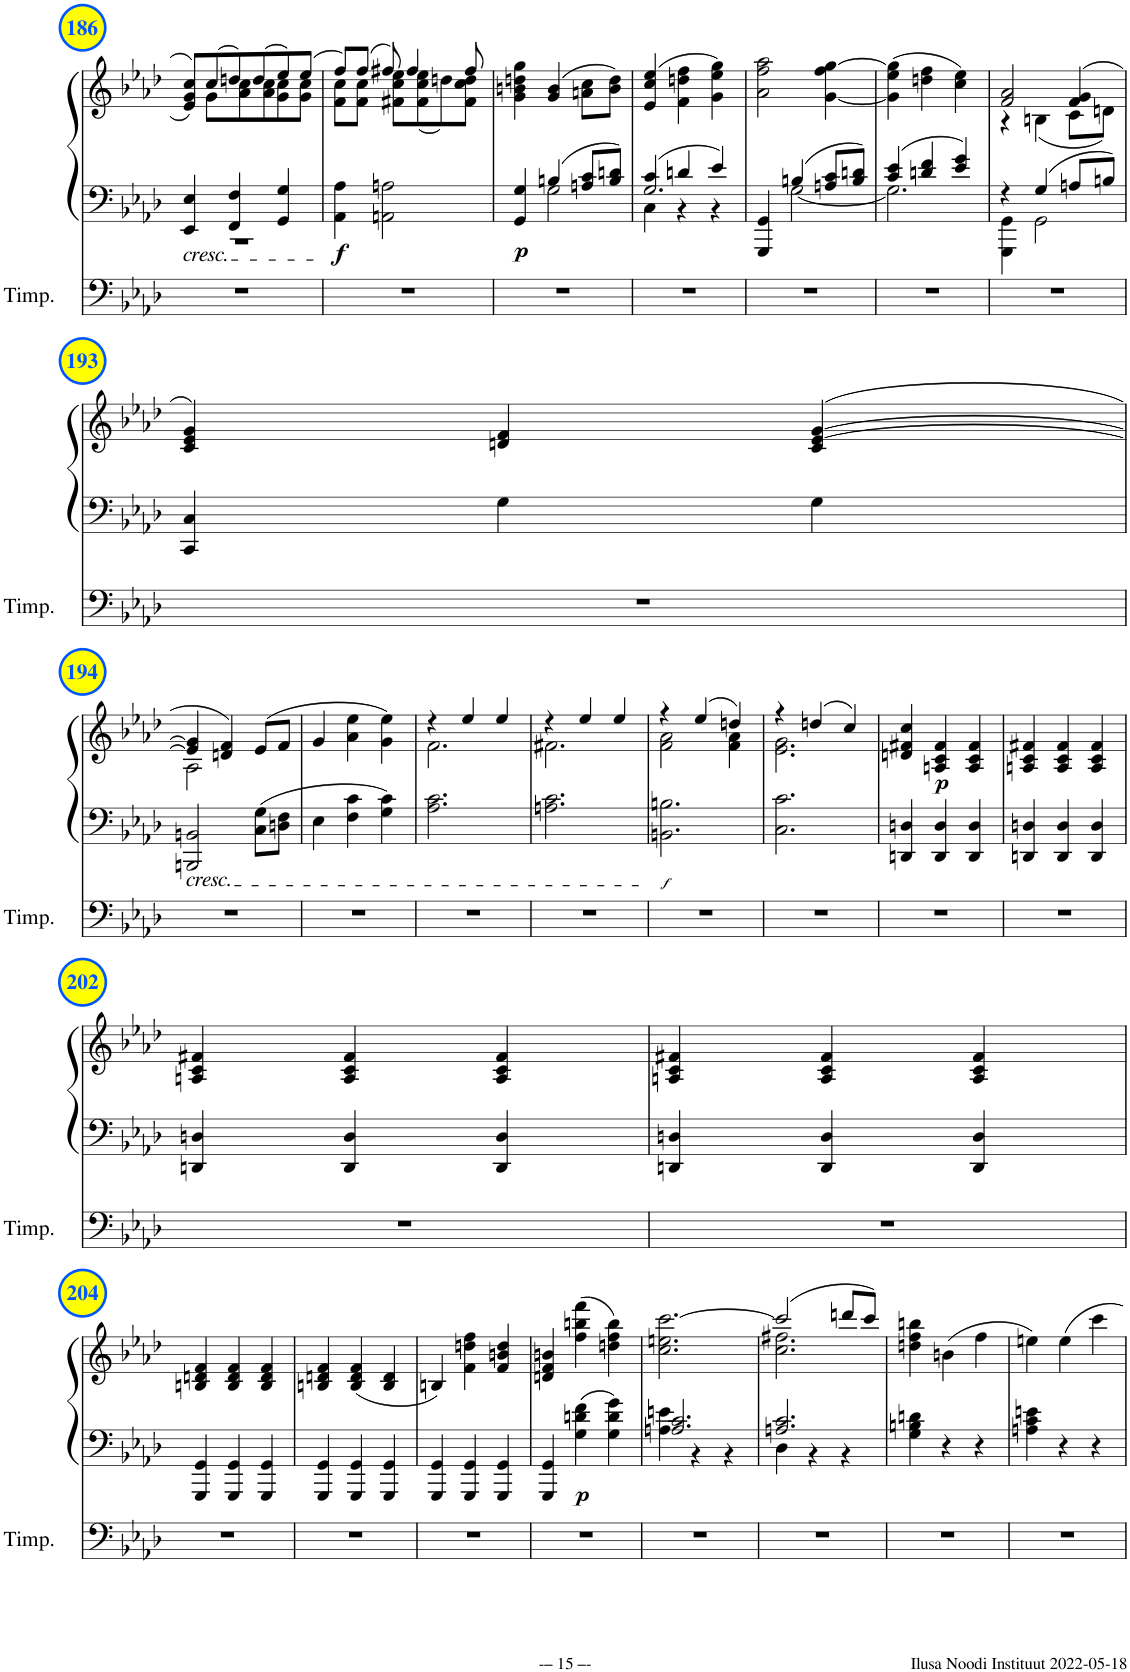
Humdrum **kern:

**kern	**kern	**kern	**dynam
*part2	*part1	*part1	*part1
*staff3	*staff2	*staff1	*staff1/2
*I"Timpani	*I"Piano	*	*
*I'Timp.	*I'Pno	*	*
!!LO:PB:g=z
*clefF4	*clefF4	*clefG2	*
*k[b-e-a-d-]	*k[b-e-a-d-]	*k[b-e-a-d-]	*
*M3/4	*M3/4	*M3/4	*
=186	=186	=186	=186
*	*^	*^	*
!	!LO:TX:b:i:t=cresc.	!	!	!	!
2.r	4EE-/ 4E-/	2.r	8e-/ 8g/ 8cc/L	8ryy	.
.	.	.	(8cc/	8g\L	.
.	4FF/ 4F/	.	8ddn/)	8a-\ 8cc\	.
.	.	.	(8dd/	8a-\ 8cc\	.
.	4GG/ 4G/	.	8ee-/)	8g\ 8cc\	.
.	.	.	(8ee-/J	8g\ 8cc\J	.
*	*v	*v	*	*	*
=187	=187	=187	=187	=187
!	!	!	!	!LO:DY:b=2
2.r	4AA-\ 4A-\	8ff/L)	8f\ 8cc\L	f
.	.	(8ff/J	8f\ 8cc\J	.
.	2AAn\ 2An\	8ff#X/)	8f#X\ 8cc\ 8ee-\L	.
.	.	4ff#/	(8f#\ 8cc\ 8ee-\	.
.	.	.	8ddn\)	.
.	.	8ff#/	8f#\ 8cc\ 8dd\J	.
=188	=188	=188	=188	=188
*	*^	*	*	*
!	!	!	!	!	!LO:DY:b=2
*	*	*	*v	*v	*
2.r	4GG/ 4G/	4ryy	4g\ 4bn\ 4ddn\ 4gg\	p
.	4Bn/	2G\	(4g/ 4b/	.
.	8An/ 8c/L	.	8an\ 8cc\L	.
.	8B/ 8dn/J	.	8b\ 8dd\J)	.
=189	=189	=189	=189	=189
*	*	*^	*	*
2.r	4c/	2.G/	4C\	(4e-/ 4cc/ 4ee-/	.
.	4dn/	.	4r	4f\ 4ddn\ 4ff\	.
.	4e-/	.	4r	4g\ 4ee-\ 4gg\)	.
*	*	*v	*v	*	*
=190	=190	=190	=190	=190
2.r	4GGG/ 4GG/	4ryy	2a-\ 2ff\ 2aa-\	.
.	4Bn/	[2G\	.	.
.	8An/ 8c/L	.	[4g\ 4ff\ [4gg\	.
.	8B/ 8dn/J	.	.	.
=191	=191	=191	=191	=191
2.r	4c/ 4e-/	2.G\]	(4g\] 4ee-\ 4gg\]	.
.	4dn/ 4f/	.	4ddn\ 4ff\	.
.	4e-/ 4g/	.	4cc\ 4ee-\)	.
=192	=192	=192	=192	=192
*	*	*	*^	*
2.r	4r	4GGG\ 4GG\	2f/ 2a-/	4r	.
.	4G/	2GG\	.	(4Bn\	.
.	8An/L	.	(4f/ 4g/	8c\L	.
.	8Bn/J	.	.	8dn\J)	.
*	*v	*v	*	*	*
*	*	*v	*v	*
!!LO:LB:g=z
=193	=193	=193	=193
2.r	4CC/ 4C/	4c/ 4e-/ 4g/)	.
.	4G\	4dn/ 4f/	.
.	4G\	(>4c/ [4e-/ [4g/	.
!!LO:LB:g=z
=194	=194	=194	=194
*	*	*^	*
!	!LO:TX:b:i:t=cresc.	!	!	!
2.r	2BBBn/ 2BBn/	4e-/] 4g/]	2A-\	.
.	.	4dn/ 4f/)	.	.
.	8C\ 8G\L	(8e-/L	4ryy	.
.	8Dn\ 8F\J	8f/J	.	.
*	*	*v	*v	*
=195	=195	=195	=195
2.r	4E-\	4g/	.
.	4F\ 4c\	4a-\ 4ee-\	.
.	4G\ 4c\	4g\ 4ee-\)	.
=196	=196	=196	=196
*	*	*^	*
2.r	2.A-\ 2.c\	4r	2.f\	.
.	.	4ee-/	.	.
.	.	4ee-/	.	.
=197	=197	=197	=197	=197
2.r	2.An\ 2.c\	4r	2.f#X\	.
.	.	4ee-/	.	.
.	.	4ee-/	.	.
=198	=198	=198	=198	=198
!	!	!	!	!LO:DY:b=2
2.r	2.BBn\ 2.Bn\	4r	2f\ 2a-\	f
.	.	(4ee-/	.	.
.	.	4ddn/)	4f\ 4a-\	.
=199	=199	=199	=199	=199
2.r	2.C\ 2.c\	4r	2.e-\ 2.g\	.
.	.	(4ddn/	.	.
.	.	4cc/)	.	.
*	*	*v	*v	*
=200	=200	=200	=200
2.r	4DDn/ 4Dn/	4dn/ 4f#X/ 4cc/	.
!	!	!	!LO:DY:b
.	4DD/ 4D/	4An/ 4c/ 4f#/	p
.	4DD/ 4D/	4A/ 4c/ 4f#/	.
=201	=201	=201	=201
2.r	4DDn/ 4Dn/	4An/ 4c/ 4f#X/	.
.	4DD/ 4D/	4A/ 4c/ 4f#/	.
.	4DD/ 4D/	4A/ 4c/ 4f#/	.
!!LO:LB:g=z
=202	=202	=202	=202
2.r	4DDn/ 4Dn/	4An/ 4c/ 4f#X/	.
.	4DD/ 4D/	4A/ 4c/ 4f#/	.
.	4DD/ 4D/	4A/ 4c/ 4f#/	.
=203	=203	=203	=203
2.r	4DDn/ 4Dn/	4An/ 4c/ 4f#X/	.
.	4DD/ 4D/	4A/ 4c/ 4f#/	.
.	4DD/ 4D/	4A/ 4c/ 4f#/	.
!!LO:LB:g=z
=204	=204	=204	=204
2.r	4GGG/ 4GG/	4Bn/ 4dn/ 4f/	.
.	4GGG/ 4GG/	4B/ 4d/ 4f/	.
.	4GGG/ 4GG/	4B/ 4d/ 4f/	.
=205	=205	=205	=205
2.r	4GGG/ 4GG/	4Bn/ 4dn/ 4f/	.
.	4GGG/ 4GG/	(4B/ 4d/ 4f/	.
.	4GGG/ 4GG/	4B/ 4d/	.
=206	=206	=206	=206
2.r	4GGG/ 4GG/	4Bn/)	.
.	4GGG/ 4GG/	4f\ 4ddn\ 4ff\	.
.	4GGG/ 4GG/	4f/ 4bn/ 4dd/	.
=207	=207	=207	=207
2.r	4GGG/ 4GG/	4dn/ 4f/ 4bn/	.
!	!	!	!LO:DY:b=2
.	4G\ 4dn\ 4f\	(4ff\ 4bbn\ 4fff\	p
.	4G\ 4d\ 4g\	4ddn\ 4ff\ 4bb\)	.
=208	=208	=208	=208
*	*^	*	*
2.r	2.An/ 2.c/	4A\ 4en\	2.cc\ 2.een\ [>2.ccc\	.
.	.	4r	.	.
.	.	4r	.	.
=209	=209	=209	=209	=209
*	*	*	*^	*
2.r	2.An/ 2.c/	4D-\	(2ccc/]	2.cc\ 2.ff#X\	.
.	.	4r	.	.	.
.	.	4r	8dddn/L	.	.
.	.	.	8ccc/J)	.	.
*	*v	*v	*	*	*
*	*	*v	*v	*
=210	=210	=210	=210
2.r	4G\ 4Bn\ 4dn\	4ddn\ 4ff\ 4bbn\	.
.	4r	(4bn\	.
.	4r	4ff\	.
=211	=211	=211	=211
2.r	4An\ 4c\ 4en\	4een\)	.
.	4r	4ee\	.
.	4r	4ccc\	.
=	=	=	=
*-	*-	*-	*-
